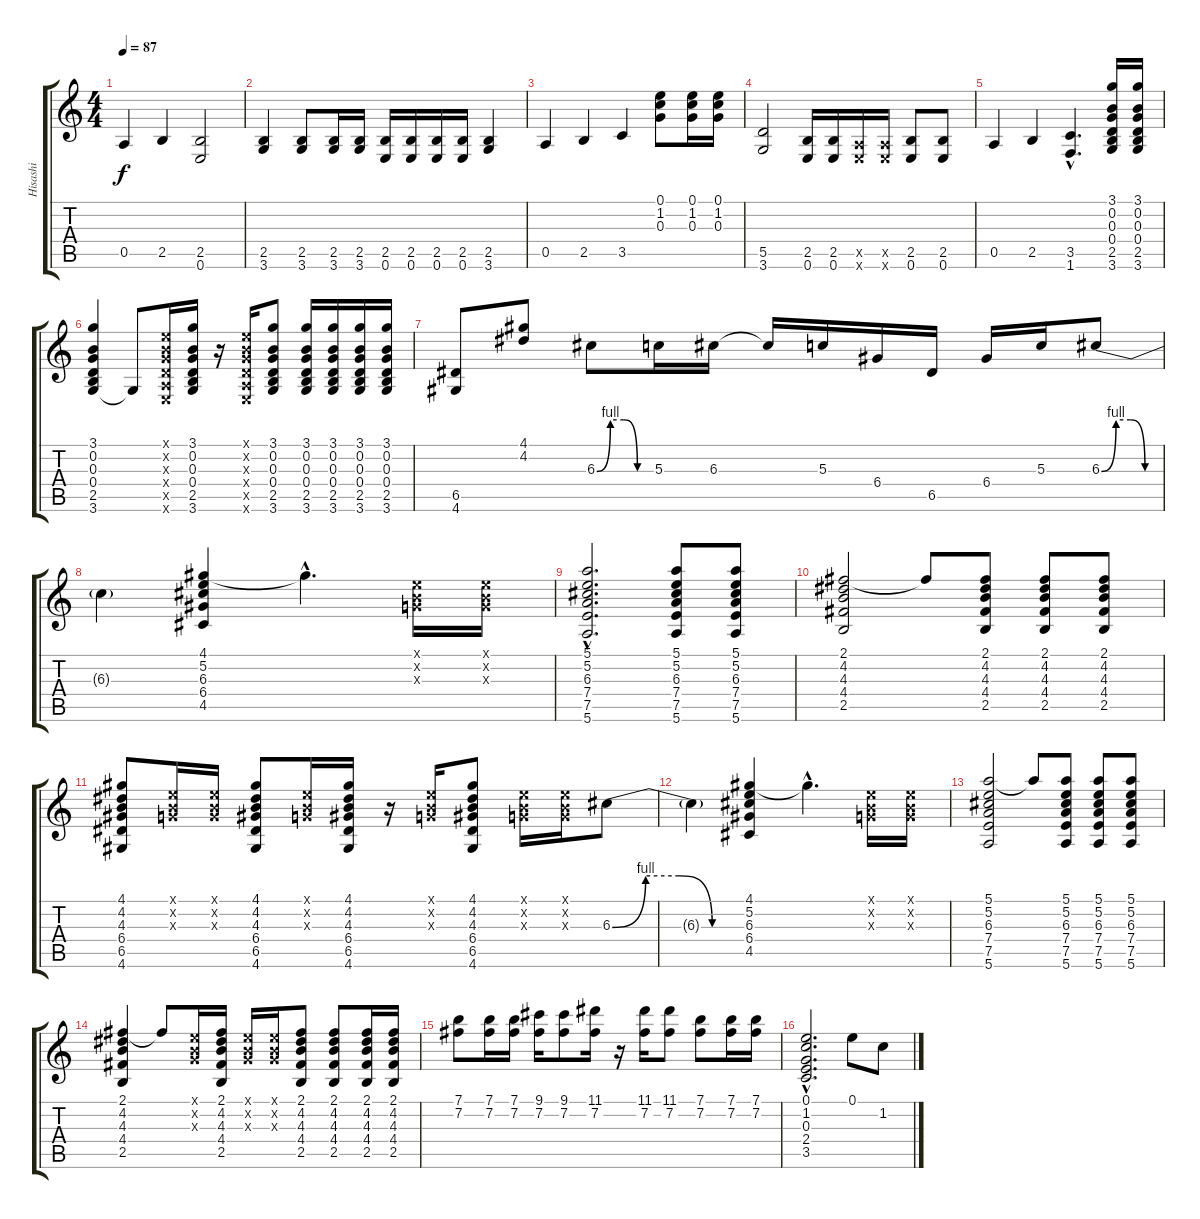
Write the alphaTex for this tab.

\track ("Hisashi" "Hisashi") {instrument overdrivenguitar}
\staff {score tabs}
\tuning (E4 B3 G3 D3 A2 E2) {hide}
\ts (4 4)
\tempo 87
\clef g2
\ks c
0.5.4{dy f} 2.5.4 (2.5 0.6).2 |
(2.5 3.6).4 (2.5 3.6).8 (2.5 3.6).16 (2.5 3.6).16 (2.5 0.6).16 (2.5 0.6).16 (2.5 0.6).16 (2.5 0.6).16 (2.5 3.6).4 |
0.5.4 2.5.4 3.5.4 (0.1 1.2 0.3).8 (0.1 1.2 0.3).16 (0.1 1.2 0.3).16 |
(5.5 3.6).2 (2.5 0.6).16 (2.5 0.6).16 (0.5{x} 0.6{x}).16 (0.5{x} 0.6{x}).16 (2.5 0.6).8 (2.5 0.6).8 |
0.5.4 2.5.4 (3.5{hac} 1.6{hac}).4{d} (3.1 0.2 0.3 0.4 2.5 3.6).16 (3.1 0.2 0.3 0.4 2.5 3.6).16 |
(3.1 0.2 0.3 0.4 2.5 3.6).4 3.6{t}.8 (0.1{x} 0.2{x} 0.3{x} 0.4{x} 0.5{x} 0.6{x}).16 (3.1 0.2 0.3 0.4 2.5 3.6).16 r.16 (0.1{x} 0.2{x} 0.3{x} 0.4{x} 0.5{x} 0.6{x}).16 (3.1 0.2 0.3 0.4 2.5 3.6).8 (3.1 0.2 0.3 0.4 2.5 3.6).16 (3.1 0.2 0.3 0.4 2.5 3.6).16 (3.1 0.2 0.3 0.4 2.5 3.6).16 (3.1 0.2 0.3 0.4 2.5 3.6).16 |
(6.5 4.6).8 (4.1 4.2).8 6.3{be (custom 0 0 15 4 30 4 45 0 60 0)}.8 5.3.16 6.3.16 6.3{t}.16 5.3.16 6.4.16 6.5.16 6.4.16 5.3.16 6.3{be (custom 0 0 15 4 30 4 45 0 60 0)}.8 |
6.3{t}.4 (4.1 5.2 6.3 6.4 4.5).4 4.1{hac t}.4{d} (0.1{x} 0.2{x} 0.3{x}).16 (0.1{x} 0.2{x} 0.3{x}).16 |
(5.1{hac} 5.2{hac} 6.3{hac} 7.4{hac} 7.5{hac} 5.6{hac}).2{d} (5.1 5.2 6.3 7.4 7.5 5.6).8 (5.1 5.2 6.3 7.4 7.5 5.6).8 |
(2.1 4.2 4.3 4.4 2.5).2 2.1{t}.8 (2.1 4.2 4.3 4.4 2.5).8 (2.1 4.2 4.3 4.4 2.5).8 (2.1 4.2 4.3 4.4 2.5).8 |
(4.1 4.2 4.3 6.4 6.5 4.6).8 (0.1{x} 0.2{x} 0.3{x}).16 (0.1{x} 0.2{x} 0.3{x}).16 (4.1 4.2 4.3 6.4 6.5 4.6).8 (0.1{x} 0.2{x} 0.3{x}).16 (4.1 4.2 4.3 6.4 6.5 4.6).16 r.16 (0.1{x} 0.2{x} 0.3{x}).16 (4.1 4.2 4.3 6.4 6.5 4.6).8 (0.1{x} 0.2{x} 0.3{x}).16 (0.1{x} 0.2{x} 0.3{x}).16 6.3{be (custom 0 0 15 4 30 4 45 0 60 0)}.8 |
6.3{t}.4 (4.1 5.2 6.3 6.4 4.5).4 4.1{hac t}.4{d} (0.1{x} 0.2{x} 0.3{x}).16 (0.1{x} 0.2{x} 0.3{x}).16 |
(5.1 5.2 6.3 7.4 7.5 5.6).2 5.1{t}.8 (5.1 5.2 6.3 7.4 7.5 5.6).8 (5.1 5.2 6.3 7.4 7.5 5.6).8 (5.1 5.2 6.3 7.4 7.5 5.6).8 |
(2.1 4.2 4.3 4.4 2.5).4 2.1{t}.8 (0.1{x} 0.2{x} 0.3{x}).16 (2.1 4.2 4.3 4.4 2.5).16 (0.1{x} 0.2{x} 0.3{x}).16 (0.1{x} 0.2{x} 0.3{x}).16 (2.1 4.2 4.3 4.4 2.5).8 (2.1 4.2 4.3 4.4 2.5).8 (2.1 4.2 4.3 4.4 2.5).16 (2.1 4.2 4.3 4.4 2.5).16 |
(7.1 7.2).8 (7.1 7.2).16 (7.1 7.2).16 (9.1 7.2).16 (9.1 7.2).8 (11.1 7.2).16 r.16 (11.1 7.2).16 (11.1 7.2).8 (7.1 7.2).8 (7.1 7.2).16 (7.1 7.2).16 |
(0.1{hac} 1.2{hac} 0.3{hac} 2.4{hac} 3.5{hac}).2{d} 0.1.8 1.2.8
